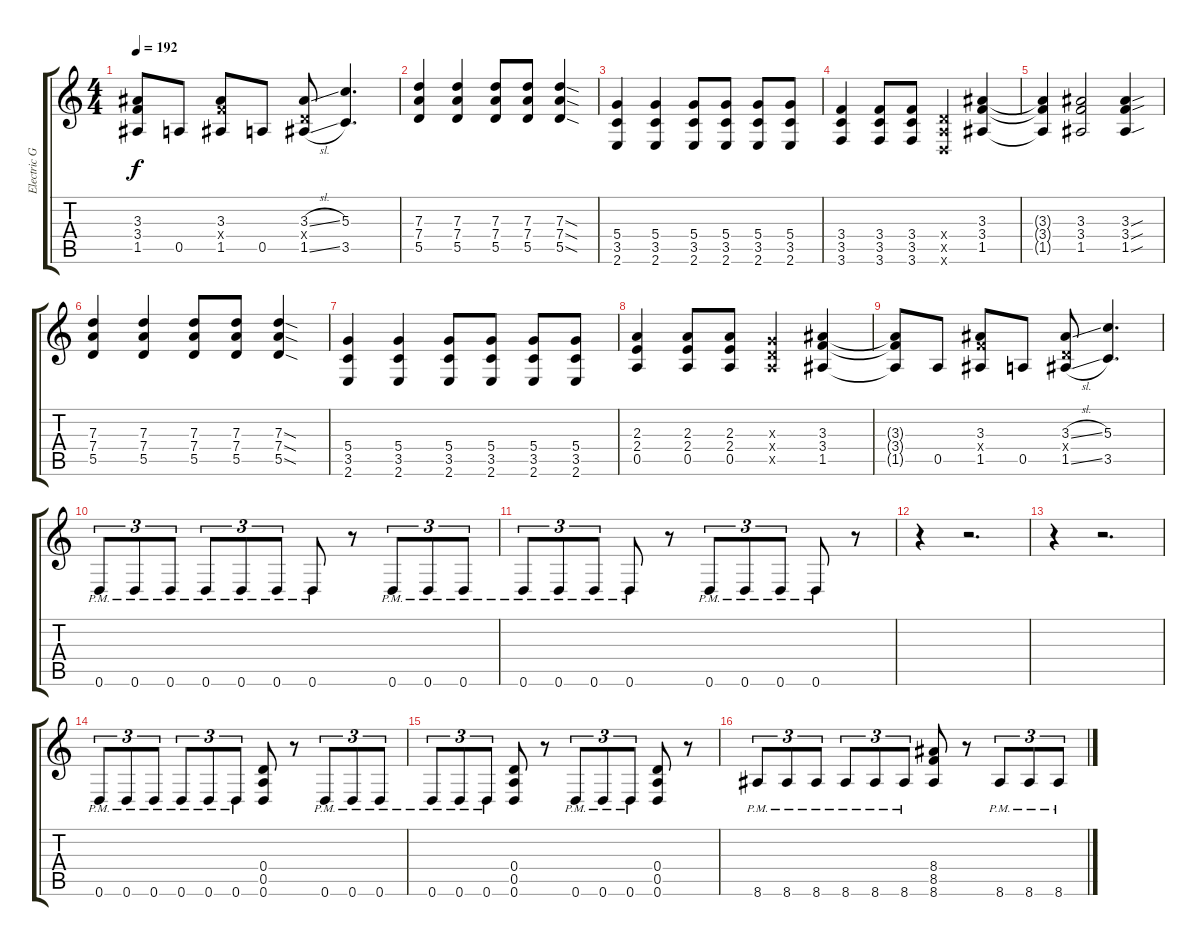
\track ("Electric Guitar" "Electric G") {instrument distortionguitar}
\staff {score tabs}
\tuning (E4 B3 G3 D3 A2 D2) {hide}
\ts (4 4)
\tempo 192
\clef g2
\ks c
(3.3{t} 3.4{t} 1.5{t}).8{dy f} 0.5.8 (3.3 3.4{x} 1.5).8 0.5.8 (3.3{sl} 0.4{x} 1.5{sl}).8 (5.3 3.5).4{d} |
(7.3 7.4 5.5).4 (7.3 7.4 5.5).4 (7.3 7.4 5.5).8 (7.3 7.4 5.5).8 (7.3{sod} 7.4{sod} 5.5{sod}).4 |
(5.4 3.5 2.6).4 (5.4 3.5 2.6).4 (5.4 3.5 2.6).8 (5.4 3.5 2.6).8 (5.4 3.5 2.6).8 (5.4 3.5 2.6).8 |
(3.4 3.5 3.6).4 (3.4 3.5 3.6).8 (3.4 3.5 3.6).8 (0.4{x} 0.5{x} 0.6{x}).4 (3.3 3.4 1.5).4 |
(3.3{t} 3.4{t} 1.5{t}).4 (3.3 3.4 1.5).2 (3.3{sou} 3.4{sou} 1.5{sou}).4 |
(7.3 7.4 5.5).4 (7.3 7.4 5.5).4 (7.3 7.4 5.5).8 (7.3 7.4 5.5).8 (7.3{sod} 7.4{sod} 5.5{sod}).4 |
(5.4 3.5 2.6).4 (5.4 3.5 2.6).4 (5.4 3.5 2.6).8 (5.4 3.5 2.6).8 (5.4 3.5 2.6).8 (5.4 3.5 2.6).8 |
(2.3 2.4 0.5).4 (2.3 2.4 0.5).8 (2.3 2.4 0.5).8 (0.3{x} 0.4{x} 0.5{x}).4 (3.3 3.4 1.5).4 |
(3.3{t} 3.4{t} 1.5{t}).8 0.5.8 (3.3 3.4{x} 1.5).8 0.5.8 (3.3{sl} 0.4{x} 1.5{sl}).8 (5.3 3.5).4{d} |
0.6{pm}.8{tu (3 2)} 0.6{pm}.8{tu (3 2)} 0.6{pm}.8{tu (3 2)} 0.6{pm}.8{tu (3 2)} 0.6{pm}.8{tu (3 2)} 0.6{pm}.8{tu (3 2)} 0.6{pm}.8 r.8 0.6{pm}.8{tu (3 2)} 0.6{pm}.8{tu (3 2)} 0.6{pm}.8{tu (3 2)} |
0.6{pm}.8{tu (3 2)} 0.6{pm}.8{tu (3 2)} 0.6{pm}.8{tu (3 2)} 0.6{pm}.8 r.8 0.6{pm}.8{tu (3 2)} 0.6{pm}.8{tu (3 2)} 0.6{pm}.8{tu (3 2)} 0.6{pm}.8 r.8 |
r.4 r.2{d} |
r.4 r.2{d} |
0.6{pm}.8{tu (3 2)} 0.6{pm}.8{tu (3 2)} 0.6{pm}.8{tu (3 2)} 0.6{pm}.8{tu (3 2)} 0.6{pm}.8{tu (3 2)} 0.6{pm}.8{tu (3 2)} (0.4 0.5 0.6).8 r.8 0.6{pm}.8{tu (3 2)} 0.6{pm}.8{tu (3 2)} 0.6{pm}.8{tu (3 2)} |
0.6{pm}.8{tu (3 2)} 0.6{pm}.8{tu (3 2)} 0.6{pm}.8{tu (3 2)} (0.4 0.5 0.6).8 r.8 0.6{pm}.8{tu (3 2)} 0.6{pm}.8{tu (3 2)} 0.6{pm}.8{tu (3 2)} (0.4 0.5 0.6).8 r.8 |
8.6{pm}.8{tu (3 2)} 8.6{pm}.8{tu (3 2)} 8.6{pm}.8{tu (3 2)} 8.6{pm}.8{tu (3 2)} 8.6{pm}.8{tu (3 2)} 8.6{pm}.8{tu (3 2)} (8.4 8.5 8.6).8 r.8 8.6{pm}.8{tu (3 2)} 8.6{pm}.8{tu (3 2)} 8.6{pm}.8{tu (3 2)}
